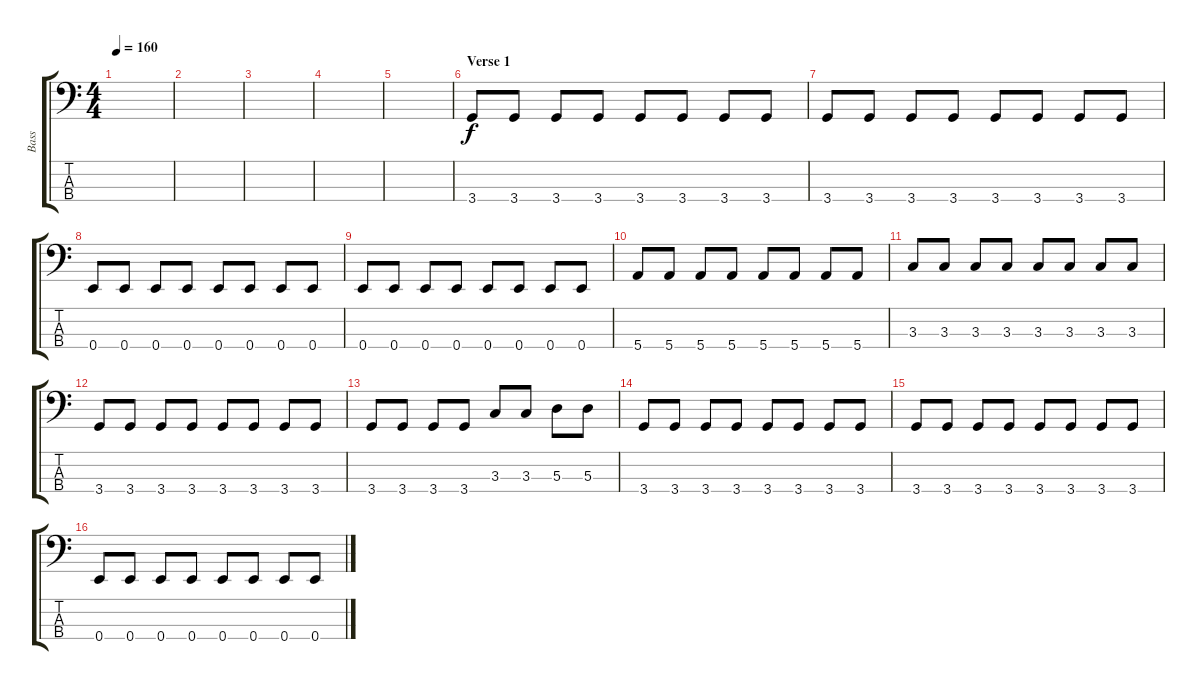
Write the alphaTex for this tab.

\track ("Bass" "Bass") {instrument electricbasspick}
\staff {score tabs}
\tuning (G2 D2 A1 E1) {hide}
\ts (4 4)
\tempo 160
\clef f4
\ks c
|
|
|
|
|
\section ("" "Verse 1")
3.4.8 3.4.8 3.4.8 3.4.8 3.4.8 3.4.8 3.4.8 3.4.8 |
3.4.8 3.4.8 3.4.8 3.4.8 3.4.8 3.4.8 3.4.8 3.4.8 |
0.4.8 0.4.8 0.4.8 0.4.8 0.4.8 0.4.8 0.4.8 0.4.8 |
0.4.8 0.4.8 0.4.8 0.4.8 0.4.8 0.4.8 0.4.8 0.4.8 |
5.4.8 5.4.8 5.4.8 5.4.8 5.4.8 5.4.8 5.4.8 5.4.8 |
3.3.8 3.3.8 3.3.8 3.3.8 3.3.8 3.3.8 3.3.8 3.3.8 |
3.4.8 3.4.8 3.4.8 3.4.8 3.4.8 3.4.8 3.4.8 3.4.8 |
3.4.8 3.4.8 3.4.8 3.4.8 3.3.8 3.3.8 5.3.8 5.3.8 |
3.4.8 3.4.8 3.4.8 3.4.8 3.4.8 3.4.8 3.4.8 3.4.8 |
3.4.8 3.4.8 3.4.8 3.4.8 3.4.8 3.4.8 3.4.8 3.4.8 |
0.4.8 0.4.8 0.4.8 0.4.8 0.4.8 0.4.8 0.4.8 0.4.8
